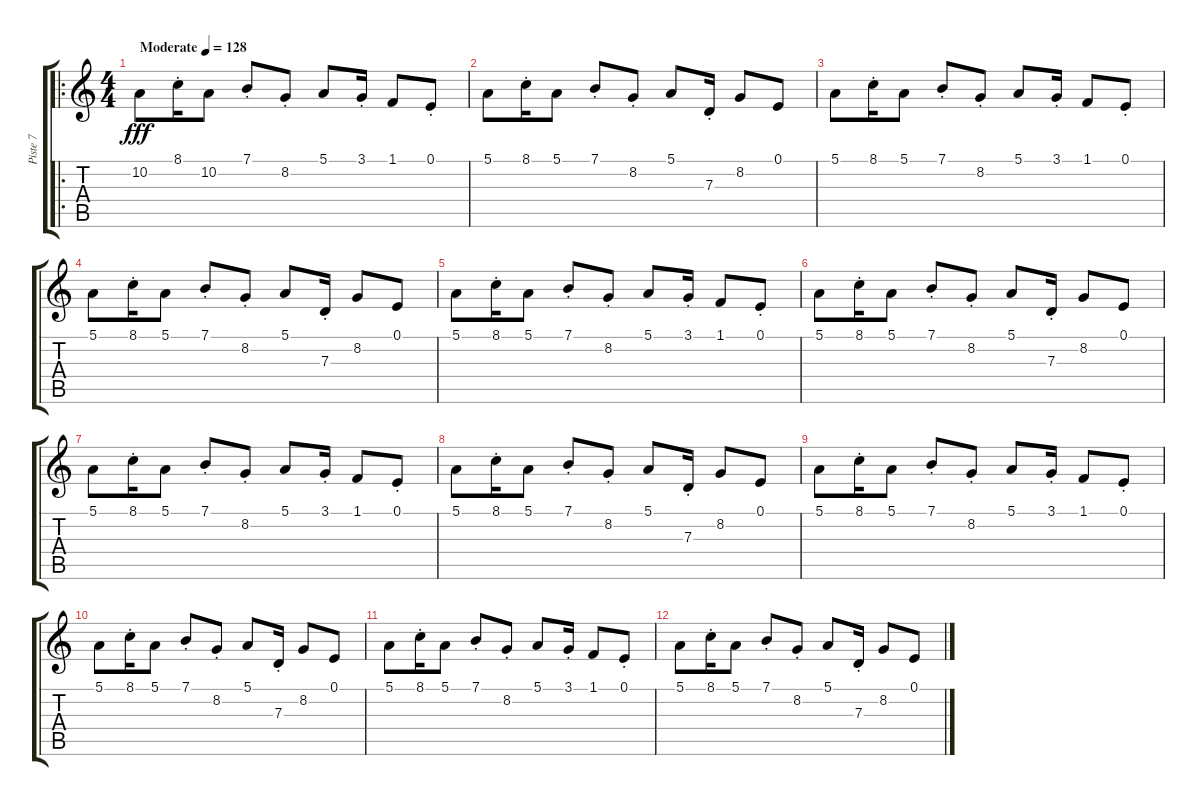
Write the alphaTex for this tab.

\track ("Piste 7" "Piste 7") {instrument xylophone}
\staff {score tabs}
\tuning (E4 B3 G3 D3 A2 E2) {hide}
\ro
\ts (4 4)
\tempo (128 "Moderate")
\clef g2
\ks c
10.2.8{dy fff instrument xylophone} 8.1{st}.16 10.2.8 7.1{st}.8 8.2{st}.8 5.1.8 3.1{st}.16 1.1.8 0.1{st}.8 |
5.1.8 8.1{st}.16 5.1.8 7.1{st}.8 8.2{st}.8 5.1.8 7.3{st}.16 8.2.8 0.1.8 |
5.1.8 8.1{st}.16 5.1.8 7.1{st}.8 8.2{st}.8 5.1.8 3.1{st}.16 1.1.8 0.1{st}.8 |
5.1.8 8.1{st}.16 5.1.8 7.1{st}.8 8.2{st}.8 5.1.8 7.3{st}.16 8.2.8 0.1.8 |
5.1.8 8.1{st}.16 5.1.8 7.1{st}.8 8.2{st}.8 5.1.8 3.1{st}.16 1.1.8 0.1{st}.8 |
5.1.8 8.1{st}.16 5.1.8 7.1{st}.8 8.2{st}.8 5.1.8 7.3{st}.16 8.2.8 0.1.8 |
5.1.8 8.1{st}.16 5.1.8 7.1{st}.8 8.2{st}.8 5.1.8 3.1{st}.16 1.1.8 0.1{st}.8 |
5.1.8 8.1{st}.16 5.1.8 7.1{st}.8 8.2{st}.8 5.1.8 7.3{st}.16 8.2.8 0.1.8 |
5.1.8 8.1{st}.16 5.1.8 7.1{st}.8 8.2{st}.8 5.1.8 3.1{st}.16 1.1.8 0.1{st}.8 |
5.1.8 8.1{st}.16 5.1.8 7.1{st}.8 8.2{st}.8 5.1.8 7.3{st}.16 8.2.8 0.1.8 |
5.1.8 8.1{st}.16 5.1.8 7.1{st}.8 8.2{st}.8 5.1.8 3.1{st}.16 1.1.8 0.1{st}.8 |
5.1.8 8.1{st}.16 5.1.8 7.1{st}.8 8.2{st}.8 5.1.8 7.3{st}.16 8.2.8 0.1.8
